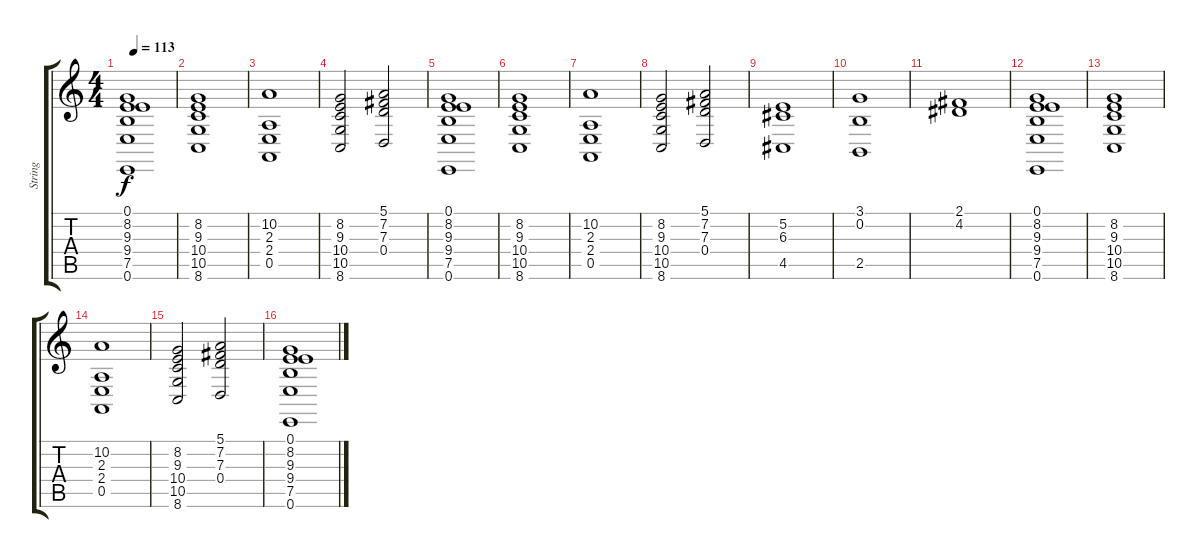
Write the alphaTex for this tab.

\track ("String" "String") {instrument stringensemble1}
\staff {score tabs}
\tuning (E4 B3 G3 D3 A2 E2) {hide}
\ts (4 4)
\tempo 113
\clef g2
\ks c
(0.1 8.2 9.3 9.4 7.5 0.6).1{dy f} |
(8.2 9.3 10.4 10.5 8.6).1 |
(10.2 2.3 2.4 0.5).1 |
(8.2 9.3 10.4 10.5 8.6).2 (5.1 7.2 7.3 0.4).2 |
(0.1 8.2 9.3 9.4 7.5 0.6).1 |
(8.2 9.3 10.4 10.5 8.6).1 |
(10.2 2.3 2.4 0.5).1 |
(8.2 9.3 10.4 10.5 8.6).2 (5.1 7.2 7.3 0.4).2 |
(5.2 6.3 4.5).1 |
(3.1 0.2 2.5).1 |
(2.1 4.2).1 |
(0.1 8.2 9.3 9.4 7.5 0.6).1 |
(8.2 9.3 10.4 10.5 8.6).1 |
(10.2 2.3 2.4 0.5).1 |
(8.2 9.3 10.4 10.5 8.6).2 (5.1 7.2 7.3 0.4).2 |
(0.1 8.2 9.3 9.4 7.5 0.6).1
